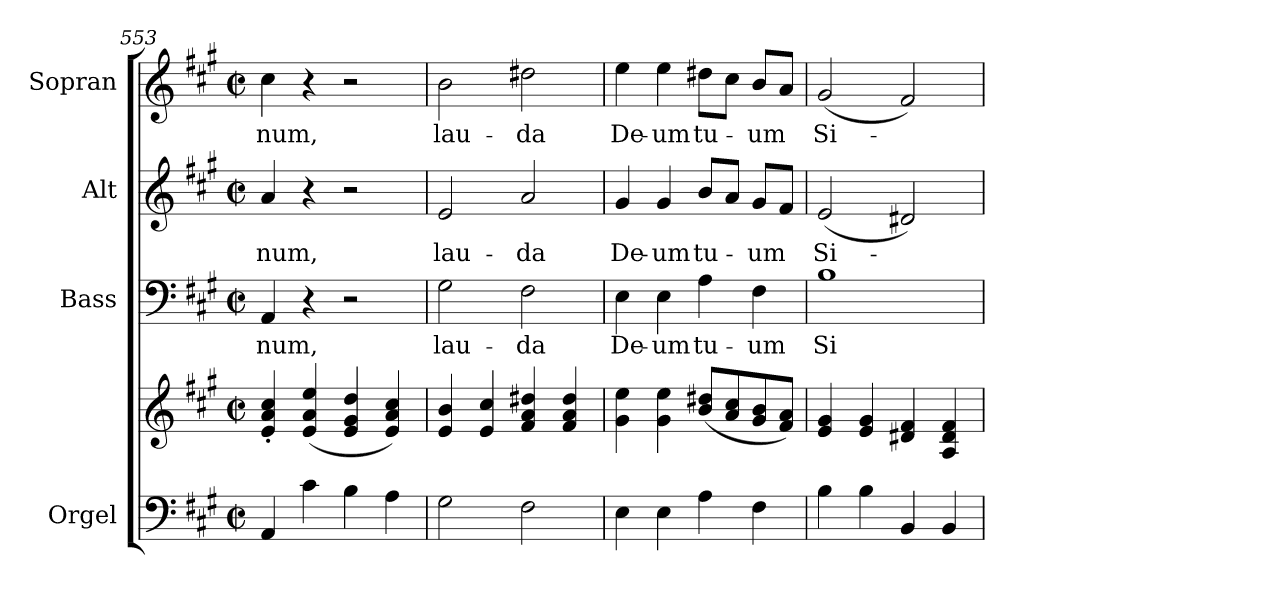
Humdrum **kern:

**kern	**kern	**kern	**text	**kern	**text	**kern	**text
*part4	*part4	*part3	*part3	*part2	*part2	*part1	*part1
*staff5	*staff4	*staff3	*staff3	*staff2	*staff2	*staff1	*staff1
*I"Orgel	*	*I"Bass	*	*I"Alt	*	*I"Sopran	*
*I'Org.	*	*I'B.	*	*I'A.	*	*I'S.	*
*clefF4	*clefG2	*clefF4	*	*clefG2	*	*clefG2	*
*k[f#c#g#]	*k[f#c#g#]	*k[f#c#g#]	*	*k[f#c#g#]	*	*k[f#c#g#]	*
*A:	*A:	*A:	*	*A:	*	*A:	*
*M2/2	*M2/2	*M2/2	*	*M2/2	*	*M2/2	*
*met(c|)	*met(c|)	*met(c|)	*	*met(c|)	*	*met(c|)	*
=553	=553	=553	=553	=553	=553	=553	=553
!	!	!	!LO:LY:b	!	!LO:LY:b	!	!LO:LY:b
4AA/	4e/'< 4a/'< 4cc#/'<	4AA/	-num,	4a/	-num,	4cc#\	-num,
4c#\	(4e/ 4a/ 4ee/	4r	.	4r	.	4r	.
4B\	4e/ 4g#/ 4dd/	2r	.	2r	.	2r	.
4A\	4e/ 4a/ 4cc#/)	.	.	.	.	.	.
!!LO:LB:g=z
=554	=554	=554	=554	=554	=554	=554	=554
!	!	!	!LO:LY:b	!	!LO:LY:b	!	!LO:LY:b
2G#\	4e/ 4b/	2G#\	lau-	2e/	lau-	2b\	lau-
.	4e/ 4cc#/	.	.	.	.	.	.
!	!	!	!LO:LY:b	!	!LO:LY:b	!	!LO:LY:b
2F#\	4f#/ 4a/ 4dd#X/	2F#\	-da	2a/	-da	2dd#X\	-da
.	4f#/ 4a/ 4dd#/	.	.	.	.	.	.
=555	=555	=555	=555	=555	=555	=555	=555
!	!	!	!LO:LY:b	!	!LO:LY:b	!	!LO:LY:b
4E\	4g#\ 4ee\	4E\	De-	4g#/	De-	4ee\	De-
!	!	!	!LO:LY:b	!	!LO:LY:b	!	!LO:LY:b
4E\	4g#\ 4ee\	4E\	-um	4g#/	-um	4ee\	-um
!	!	!	!LO:LY:b	!	!LO:LY:b	!	!LO:LY:b
4A\	(<8b/ 8dd#X/L	4A\	tu-	8b/L	tu-	8dd#X\L	tu-
.	8a/ 8cc#/	.	.	8a/J	.	8cc#\J	.
!	!	!	!LO:LY:b	!	!LO:LY:b	!	!LO:LY:b
4F#\	8g#/ 8b/	4F#\	-um	8g#/L	-um	8b/L	-um
.	8f#/ 8a/J)	.	.	8f#/J	.	8a/J	.
=556	=556	=556	=556	=556	=556	=556	=556
!	!	!	!LO:LY:b	!	!LO:LY:b	!	!LO:LY:b
4B\	4e/ 4g#/	1B	Si-	(<2e/	Si-	(<2g#/	Si-
4B\	4e/ 4g#/	.	.	.	.	.	.
4BB/	4d#X/ 4f#/	.	.	2d#X/)	.	2f#/)	.
4BB/	4A/ 4d#/ 4f#/	.	.	.	.	.	.
=	=	=	=	=	=	=	=
*-	*-	*-	*-	*-	*-	*-	*-
